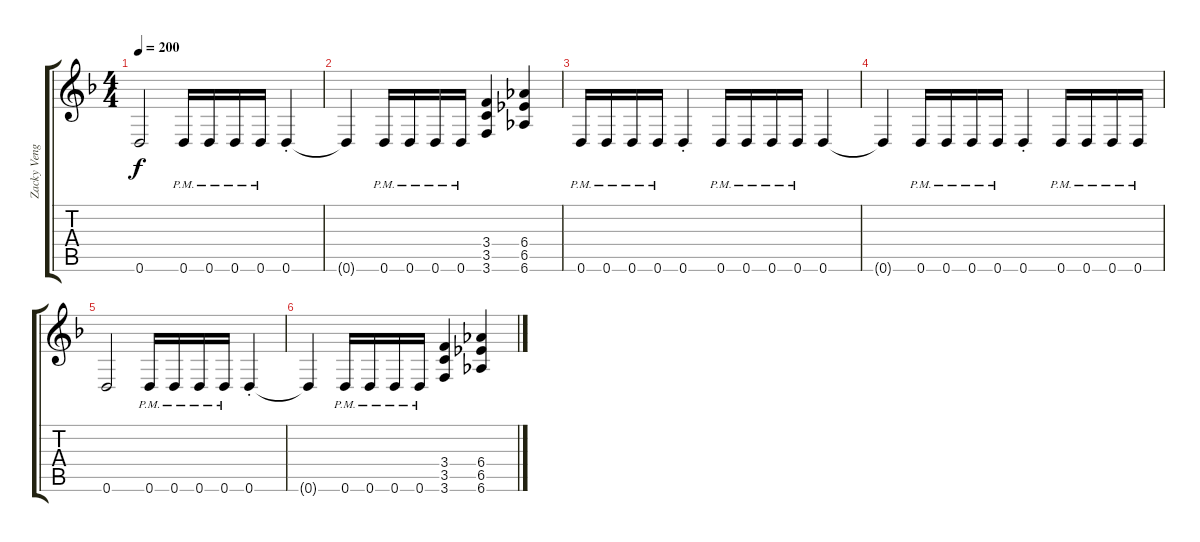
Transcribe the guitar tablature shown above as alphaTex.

\track ("Zacky Vengeance (Rhythm) II" "Zacky Veng") {instrument distortionguitar}
\staff {score tabs}
\tuning (E4 B3 G3 D3 A2 D2) {hide}
\ts (4 4)
\tempo 200
\clef g2
\ks f
0.6.2{dy f} 0.6{pm}.16 0.6{pm}.16 0.6{pm}.16 0.6{pm}.16 0.6{st}.4 |
0.6{t}.4 0.6{pm}.16 0.6{pm}.16 0.6{pm}.16 0.6{pm}.16 (3.4 3.5 3.6).4 (6.4 6.5 6.6).4 |
0.6{pm}.16 0.6{pm}.16 0.6{pm}.16 0.6{pm}.16 0.6{st}.4 0.6{pm}.16 0.6{pm}.16 0.6{pm}.16 0.6{pm}.16 0.6.4 |
0.6{t}.4 0.6{pm}.16 0.6{pm}.16 0.6{pm}.16 0.6{pm}.16 0.6{st}.4 0.6{pm}.16 0.6{pm}.16 0.6{pm}.16 0.6{pm}.16 |
0.6.2 0.6{pm}.16 0.6{pm}.16 0.6{pm}.16 0.6{pm}.16 0.6{st}.4 |
0.6{t}.4 0.6{pm}.16 0.6{pm}.16 0.6{pm}.16 0.6{pm}.16 (3.4 3.5 3.6).4 (6.4 6.5 6.6).4
